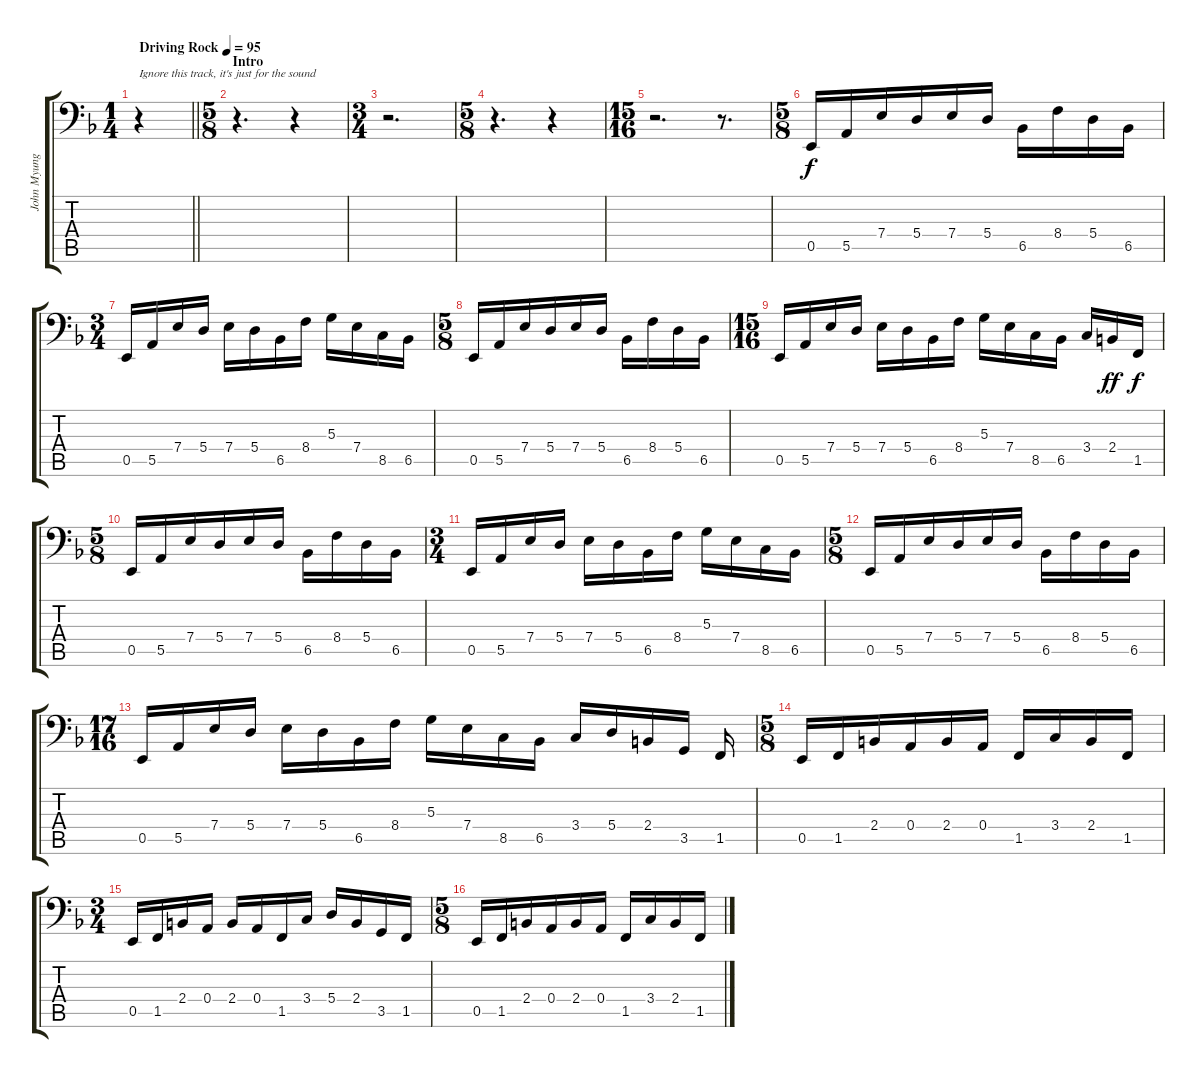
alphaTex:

\track ("John Myung" "John Myung") {instrument distortionguitar}
\staff {score tabs}
\tuning (C3 G2 D2 A1 E1 B0) {hide}
\ts (1 4)
\tempo (95 "Driving Rock")
\clef f4
\barLineRight lightlight
\ks f
r.4{txt "Ignore this track, it's just for the sound" dy f instrument distortionguitar} |
\ts (5 8)
\section ("" "Intro")
r.4{d} r.4 |
\ts (3 4)
r.2{d} |
\ts (5 8)
r.4{d} r.4 |
\ts (15 16)
r.2{d} r.8{d} |
\ts (5 8)
0.5.16 5.5.16 7.4.16 5.4.16 7.4.16 5.4.16 6.5.16 8.4.16 5.4.16 6.5.16 |
\ts (3 4)
0.5.16 5.5.16 7.4.16 5.4.16 7.4.16 5.4.16 6.5.16 8.4.16 5.3.16 7.4.16 8.5.16 6.5.16 |
\ts (5 8)
0.5.16 5.5.16 7.4.16 5.4.16 7.4.16 5.4.16 6.5.16 8.4.16 5.4.16 6.5.16 |
\ts (15 16)
0.5.16 5.5.16 7.4.16 5.4.16 7.4.16 5.4.16 6.5.16 8.4.16 5.3.16 7.4.16 8.5.16 6.5.16 3.4.16 2.4.16{dy ff} 1.5.16{dy f} |
\ts (5 8)
0.5.16 5.5.16 7.4.16 5.4.16 7.4.16 5.4.16 6.5.16 8.4.16 5.4.16 6.5.16 |
\ts (3 4)
0.5.16 5.5.16 7.4.16 5.4.16 7.4.16 5.4.16 6.5.16 8.4.16 5.3.16 7.4.16 8.5.16 6.5.16 |
\ts (5 8)
0.5.16 5.5.16 7.4.16 5.4.16 7.4.16 5.4.16 6.5.16 8.4.16 5.4.16 6.5.16 |
\ts (17 16)
0.5.16 5.5.16 7.4.16 5.4.16 7.4.16 5.4.16 6.5.16 8.4.16 5.3.16 7.4.16 8.5.16 6.5.16 3.4.16 5.4.16 2.4.16 3.5.16 1.5.16 |
\ts (5 8)
0.5.16 1.5.16 2.4.16 0.4.16 2.4.16 0.4.16 1.5.16 3.4.16 2.4.16 1.5.16 |
\ts (3 4)
0.5.16 1.5.16 2.4.16 0.4.16 2.4.16 0.4.16 1.5.16 3.4.16 5.4.16 2.4.16 3.5.16 1.5.16 |
\ts (5 8)
0.5.16 1.5.16 2.4.16 0.4.16 2.4.16 0.4.16 1.5.16 3.4.16 2.4.16 1.5.16
